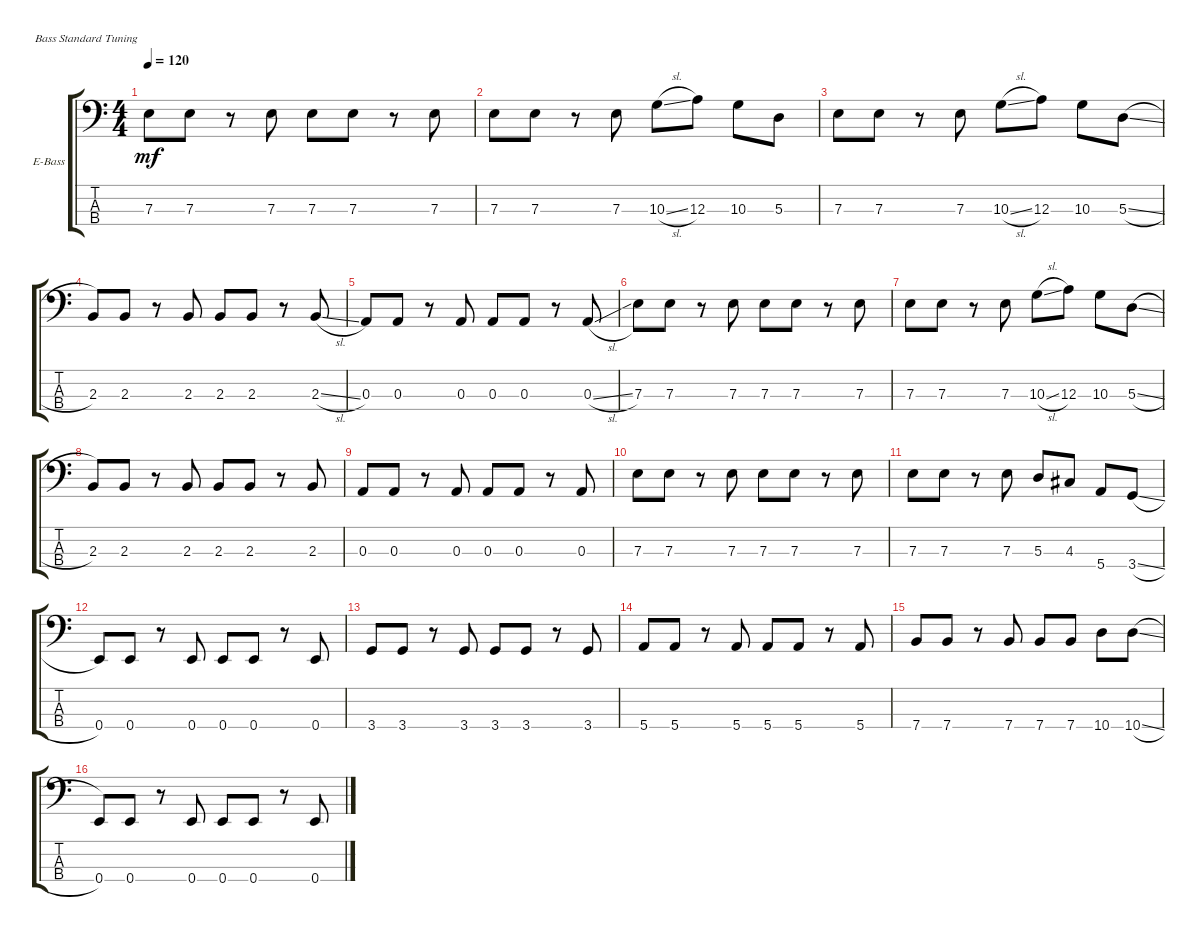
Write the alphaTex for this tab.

\bracketExtendMode groupsimilarinstruments
\firstSystemTrackNameOrientation horizontal
\otherSystemsTrackNameOrientation horizontal
\track ("Electric Bass" "E-Bass") {instrument electricbassfinger}
\staff {score tabs}
\tuning (G2 D2 A1 E1)
\ts (4 4)
\tempo 120
\clef f4
\ks c
7.3.8{dy mf} 7.3.8 r.8 7.3.8 7.3.8 7.3.8 r.8 7.3.8 |
7.3.8 7.3.8 r.8 7.3.8 10.3{sl}.8 12.3.8 10.3.8 5.3.8 |
7.3.8 7.3.8 r.8 7.3.8 10.3{sl}.8 12.3.8 10.3.8 5.3{sl}.8 |
2.3.8 2.3.8 r.8 2.3.8 2.3.8 2.3.8 r.8 2.3{sl}.8 |
0.3.8 0.3.8 r.8 0.3.8 0.3.8 0.3.8 r.8 0.3{sl}.8 |
7.3.8 7.3.8 r.8 7.3.8 7.3.8 7.3.8 r.8 7.3.8 |
7.3.8 7.3.8 r.8 7.3.8 10.3{sl}.8 12.3.8 10.3.8 5.3{sl}.8 |
2.3.8 2.3.8 r.8 2.3.8 2.3.8 2.3.8 r.8 2.3.8 |
0.3.8 0.3.8 r.8 0.3.8 0.3.8 0.3.8 r.8 0.3.8 |
7.3.8 7.3.8 r.8 7.3.8 7.3.8 7.3.8 r.8 7.3.8 |
7.3.8 7.3.8 r.8 7.3.8 5.3.8 4.3.8 5.4.8 3.4{sl}.8 |
0.4.8 0.4.8 r.8 0.4.8 0.4.8 0.4.8 r.8 0.4.8 |
3.4.8 3.4.8 r.8 3.4.8 3.4.8 3.4.8 r.8 3.4.8 |
5.4.8 5.4.8 r.8 5.4.8 5.4.8 5.4.8 r.8 5.4.8 |
7.4.8 7.4.8 r.8 7.4.8 7.4.8 7.4.8 10.4.8 10.4{sl}.8 |
0.4.8 0.4.8 r.8 0.4.8 0.4.8 0.4.8 r.8 0.4.8
